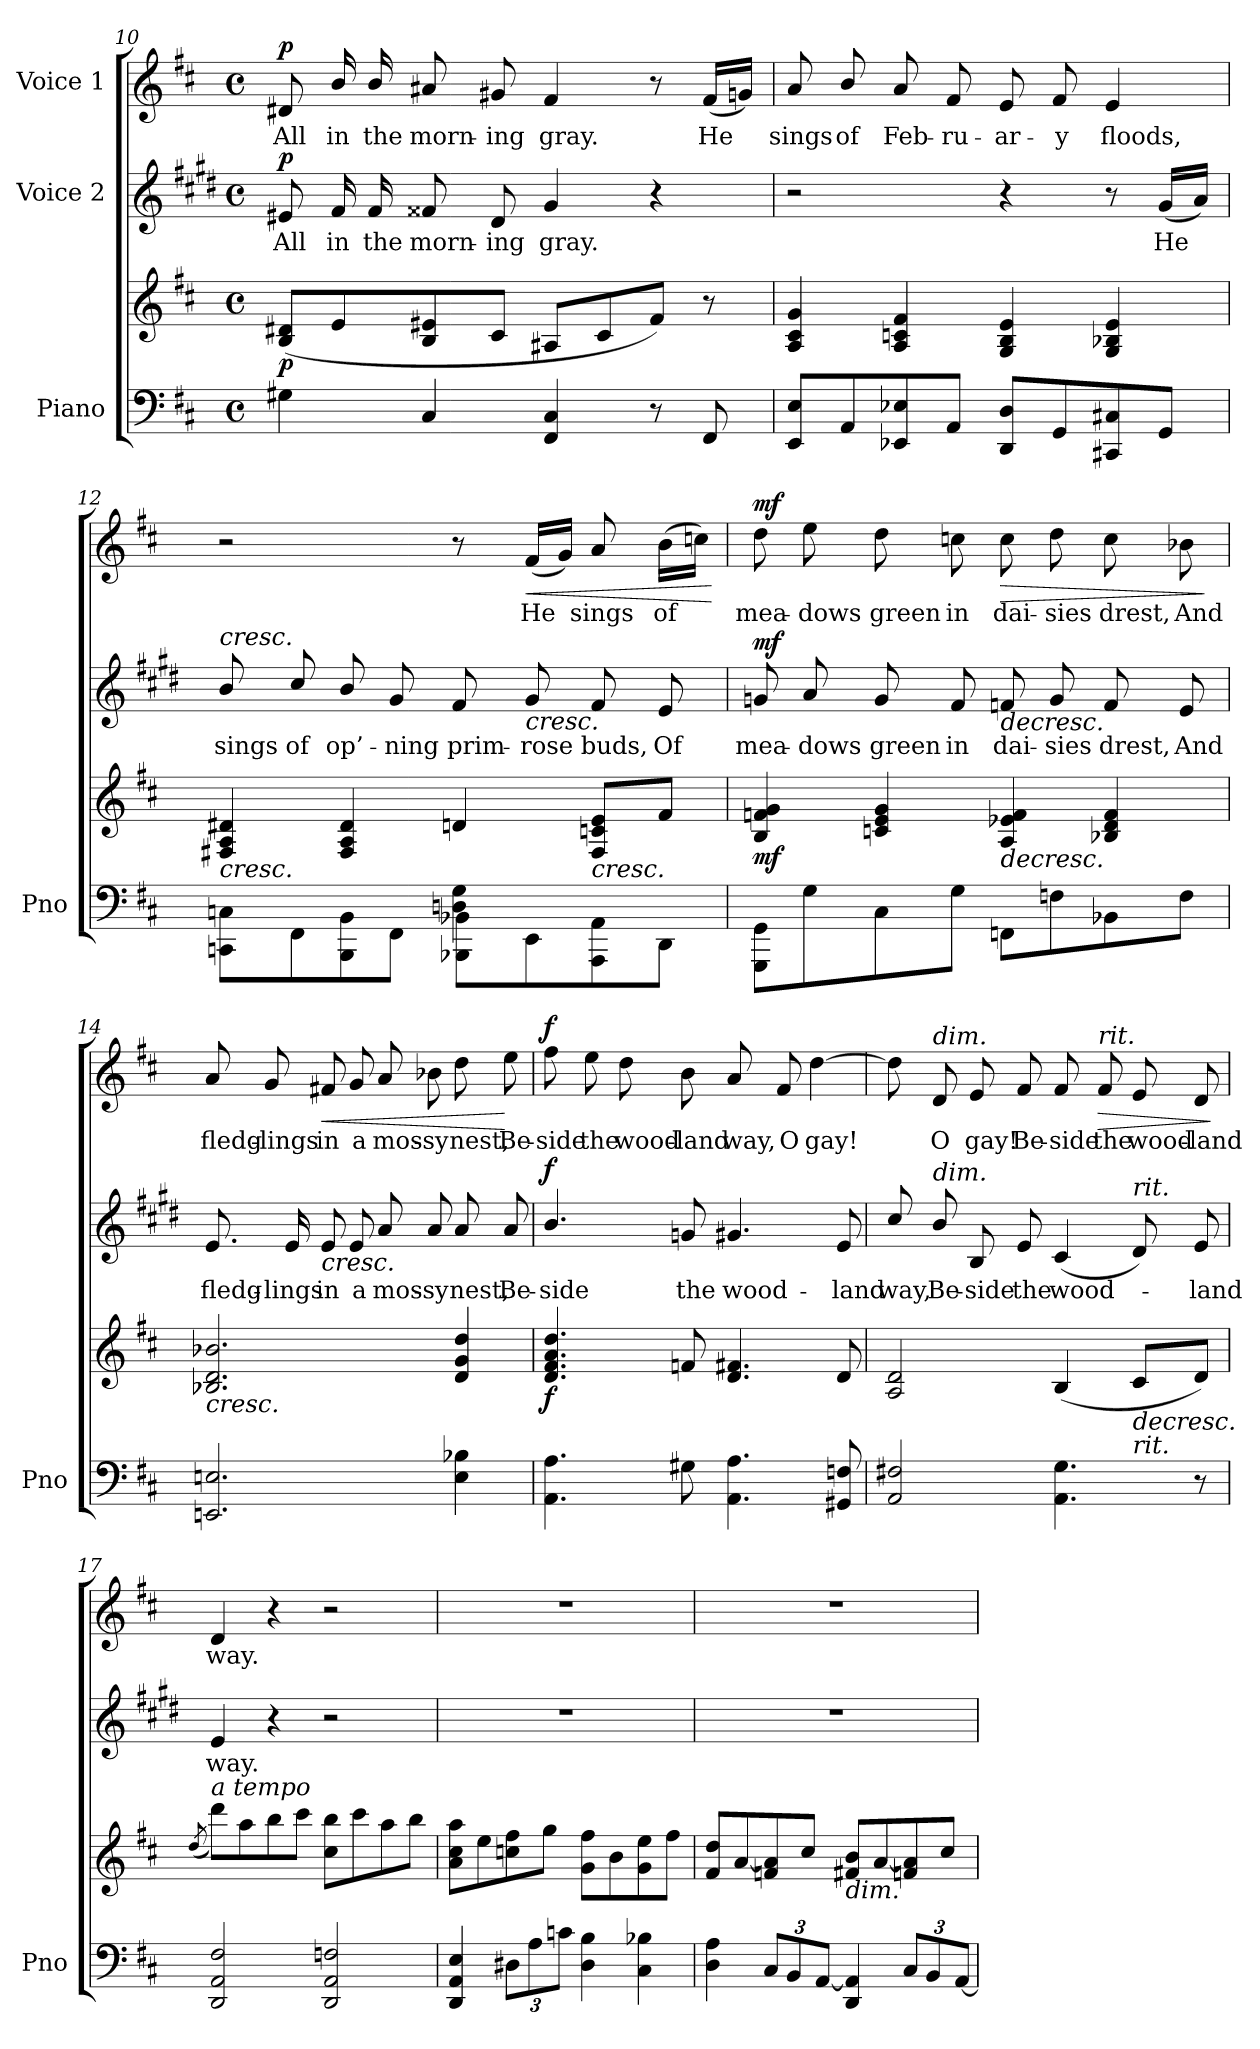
**kern	**kern	**dynam	**kern	**text	**dynam	**kern	**text	**dynam
*part3	*part3	*part3	*part2	*part2	*part2	*part1	*part1	*part1
*staff4	*staff3	*staff3/4	*staff2	*staff2	*staff2	*staff1	*staff1	*staff1
*I"Piano	*	*	*I"Voice 2	*	*	*I"Voice 1	*	*
*I'Pno	*	*	*	*	*	*	*	*
*clefF4	*clefG2	*	*clefG2	*	*	*clefG2	*	*
*	*	*	*ITrd1c2	*	*	*	*	*
*k[f#c#]	*k[f#c#]	*	*k[f#c#]	*	*	*k[f#c#]	*	*
*M4/4	*M4/4	*	*M4/4	*	*	*M4/4	*	*
*met(c)	*met(c)	*	*met(c)	*	*	*met(c)	*	*
=10	=10	=10	=10	=10	=10	=10	=10	=10
!	!	!LO:DY:b	!	!	!LO:DY:a	!	!	!LO:DY:a
4G#X\	(8B/ 8d#X/L	p	8d#X/	All	p	8d#X/	All	p
.	8e/	.	16e/	in	.	16b/	in	.
.	.	.	16e/	the	.	16b/	the	.
4C#/	8B/ 8e#X/	.	8e#X/	morn-	.	8a#X/	morn-	.
.	8c#/J	.	8c#/	-ing	.	8g#X/	-ing	.
4FF#/ 4C#/	8A#X/L	.	4f#/	gray.	.	4f#/	gray.	.
.	8c#/	.	.	.	.	.	.	.
8r	8f#/J)	.	4r	.	.	8r	.	.
8FF#/	8r	.	.	.	.	(16f#/LL	He	.
.	.	.	.	.	.	16gn/JJ)	.	.
=11	=11	=11	=11	=11	=11	=11	=11	=11
!	!	!LO:DY:b	!	!	!	!	!	!
!	!	!LO:DY:n=1:b	!	!	!	!	!	!
8EE/ 8E/L	4A/ 4c#/ 4g/	p other-dynamics	2r	.	.	8a/	sings	.
8AA/	.	.	.	.	.	8b/	of	.
8EE-X/ 8E-X/	4A/ 4cn/ 4f#/	.	.	.	.	8a/	Feb-	.
8AA/J	.	.	.	.	.	8f#/	-ru-	.
8DD/ 8D/L	4G/ 4B/ 4e/	.	4r	.	.	8e/	-ar-	.
8GG/	.	.	.	.	.	8f#/	-y	.
8CC#X/ 8C#X/	4G/ 4B-X/ 4e/	.	8r	.	.	4e/	floods,	.
8GG/J	.	.	(16f#/LL	He	.	.	.	.
.	.	.	16g/JJ)	.	.	.	.	.
=12	=12	=12	=12	=12	=12	=12	=12	=12
*^	*	*	*	*	*	*	*	*
!	!	!	!	!LO:TX:a:i:t=cresc.	!	!	!	!	!
!	!	!LO:TX:b:i:t=cresc.	!	!	!	!	!	!	!
2ryy	8CCn\ 8Cn\L	4F#X/ 4A/ 4d#X/	.	8a/	sings	.	2r	.	.
.	8FF#\	.	.	8b/	of	.	.	.	.
.	8BBB\ 8BB\	4F#/ 4A/ 4d#/	.	8a/	op’-	.	.	.	.
.	8FF#\J	.	.	8f#/	-ning	.	.	.	.
4Dn\ 4G\	8BBB-X\ 8BB-X\L	4dn/	.	8e/	prim-	.	8r	.	.
!	!	!	!	!	!	!LO:HP:b	!	!	!LO:HP:b
.	8EE\	.	.	8f#/	-rose	<	(16f#/LL	He	<
.	.	.	.	.	.	.	16g/JJ)	.	.
!	!	!	!LO:HP:b	!	!	!	!	!	!
4ryy	8AAA\ 8AA\	8F#/ 8cn/ 8e/L	<	8e/	buds,	.	8a/	sings	.
.	8DD\J	8f#/J	.	8d/	Of	.	(16b\LL	of	.
.	.	.	.	.	.	.	16ccn\JJ)	.	.
*v	*v	*	*	*	*	*	*	*	*
.	.	.	.	.	.	.	.	[
=13	=13	=13	=13	=13	=13	=13	=13	=13
!	!	!LO:DY:b	!	!	!LO:DY:a	!	!	!LO:DY:a
8GGG\ 8GG\L	4B/ 4fn/ 4g/	mf	8fn/	mea-	mf	8dd\	mea-	mf
8G\	.	.	8g/	-dows	.	8ee\	-dows	.
8C#\	4cn/ 4e/ 4g/	.	8f/	green	.	8dd\	green	.
8G\J	.	.	8e/	in	.	8ccn\	in	.
!	!	!LO:HP:b	!	!	!LO:HP:b	!	!	!LO:HP:b
8FFn\L	4A/ 4e-X/ 4f/	>	8e-X/	dai-	>	8cc\	dai-	>
8Fn\	.	.	8f/	-sies	.	8dd\	-sies	.
8BB-X\	4B-X/ 4d/ 4f/	.	8e-/	drest,	.	8cc\	drest,	.
8F\J	.	.	8d/	And	.	8b-X\	And	.
.	.	[	.	.	[	.	.	]
=14	=14	=14	=14	=14	=14	=14	=14	=14
!	!	!LO:HP:b	!	!	!	!	!	!
2.EEn/ 2.En/	2.B-X/ 2.d/ 2.b-X/	<	8.d/	fledg-	.	8a/	fledg-	.
.	.	.	.	.	.	8g/	-lings	.
.	.	.	16d/	-lings	.	.	.	.
!	!	!	!	!	!LO:HP:b	!	!	!LO:HP:b
.	.	.	8d/	in	<	8f#X/	in	<
.	.	.	8d/	a	.	8g/	a	.
.	.	.	8g/	mos-	.	8a/	mos-	.
.	.	.	8g/	-sy	.	8b-X\	-sy	.
4E\ 4B-X\	4d/ 4g/ 4dd/	]	8g/	nest,	.	8dd\	nest,	.
.	.	.	8g/	Be-	]	8ee\	Be-	[
=15	=15	=15	=15	=15	=15	=15	=15	=15
!	!	!LO:DY:b	!	!	!LO:DY:a	!	!	!LO:DY:a
4.AA\ 4.A\	4.d/ 4.f#/ 4.a/ 4.dd/	f	4.a/	-side	f	8ff#\	-side	f
.	.	.	.	.	.	8ee\	the	.
.	.	.	.	.	.	8dd\	wood-	.
8G#X\	8fn/	.	8fn/	the	.	8b\	-land	.
4.AA\ 4.A\	4.d/ 4.f#X/	.	4.f#X/	wood-	.	8a/	way,	.
.	.	.	.	.	.	8f#/	O	.
.	.	.	.	.	.	[4dd\	gay!	.
8GG#X/ 8Fn/	8d/	.	8d/	-land	.	.	.	.
=16	=16	=16	=16	=16	=16	=16	=16	=16
2AA/ 2F#X/	2A/ 2d/	.	8b/	way,	.	8dd\]	.	.
!	!	!	!	!	!	!LO:TX:a:i:t=dim.	!	!
!	!	!	!LO:TX:a:i:t=dim.	!	!	!	!	!
.	.	.	8a/	Be-	.	8d/	O	.
.	.	.	8A/	-side	.	8e/	gay!	.
.	.	.	8d/	the	.	8f#/	Be-	.
4.AA\ 4.G\	(4B/	.	(4B/	wood-	.	8f#/	-side	.
!	!	!	!	!	!	!LO:TX:a:i:t=rit.	!	!
!	!	!	!	!	!	!	!	!LO:HP:b
.	.	.	.	.	.	8f#/	the	>
!	!	!	!LO:TX:a:i:t=rit.	!	!	!	!	!
!	!LO:TX:b:i:t=rit.	!	!	!	!	!	!	!
!	!	!LO:HP:b	!	!	!	!	!	!
.	8c#/L	>	8c#/)	.	.	8e/	wood-	.
8r	8d/J)	.	8d/	-land	.	8d/	-land	.
.	.	[	.	.	[	.	.	]
=17	=17	=17	=17	=17	=17	=17	=17	=17
.	(8qdd/	.	.	.	.	.	.	.
!	!LO:TX:i:t=a tempo	!	!	!	!	!	!	!
!	!	!LO:DY:b	!	!	!	!	!	!
!	!	!LO:DY:n=1:b	!	!	!LO:DY:a	!	!	!
!	!	!	!	!	!LO:DY:n=1:a	!	!	!LO:DY:a
!	!	!	!	!	!	!	!	!LO:DY:n=1:a
2DD/ 2AA/ 2F#/	8ddd\L)	p other-dynamics	4d/	way.	p other-dynamics	4d/	way.	p other-dynamics
.	8aa\	.	.	.	.	.	.	.
.	8bb\	.	4r	.	.	4r	.	.
.	8ccc#\J	.	.	.	.	.	.	.
2DD/ 2AA/ 2Fn/	8cc#\ 8bb\L	.	2r	.	.	2r	.	.
.	8ccc#\	.	.	.	.	.	.	.
.	8aa\	.	.	.	.	.	.	.
.	8bb\J	.	.	.	.	.	.	.
=18	=18	=18	=18	=18	=18	=18	=18	=18
4DD/ 4AA/ 4E/	8a\ 8cc#\ 8aa\L	.	1r	.	.	1r	.	.
.	8ee\	.	.	.	.	.	.	.
12D#X\L	8ccn\ 8ff#\	.	.	.	.	.	.	.
12A\	.	.	.	.	.	.	.	.
.	8gg\J	.	.	.	.	.	.	.
12cn\J	.	.	.	.	.	.	.	.
4D#\ 4B\	8g\ 8ff#\L	.	.	.	.	.	.	.
.	8b\	.	.	.	.	.	.	.
4C#\ 4B-X\	8g\ 8ee\	]	.	.	.	.	.	.
.	8ff#\J	.	.	.	.	.	.	.
=19	=19	=19	=19	=19	=19	=19	=19	=19
4D\ 4A\	8f#/ 8dd/L	.	1r	.	.	1r	.	.
.	[>8a/	.	.	.	.	.	.	.
12C#/L	8fn/ 8a/]	.	.	.	.	.	.	.
12BB/	.	.	.	.	.	.	.	.
.	8cc#/J	.	.	.	.	.	.	.
[>12AA/J	.	.	.	.	.	.	.	.
!	!LO:TX:b:i:t=dim.	!	!	!	!	!	!	!
4DD/ 4AA/]	8f#X/ 8b/L	.	.	.	.	.	.	.
.	[>8a/	.	.	.	.	.	.	.
12C#/L	8fn/ 8a/]	.	.	.	.	.	.	.
12BB/	.	.	.	.	.	.	.	.
.	8cc#/J	.	.	.	.	.	.	.
[>12AA/J	.	.	.	.	.	.	.	.
=	=	=	=	=	=	=	=	=
*-	*-	*-	*-	*-	*-	*-	*-	*-
